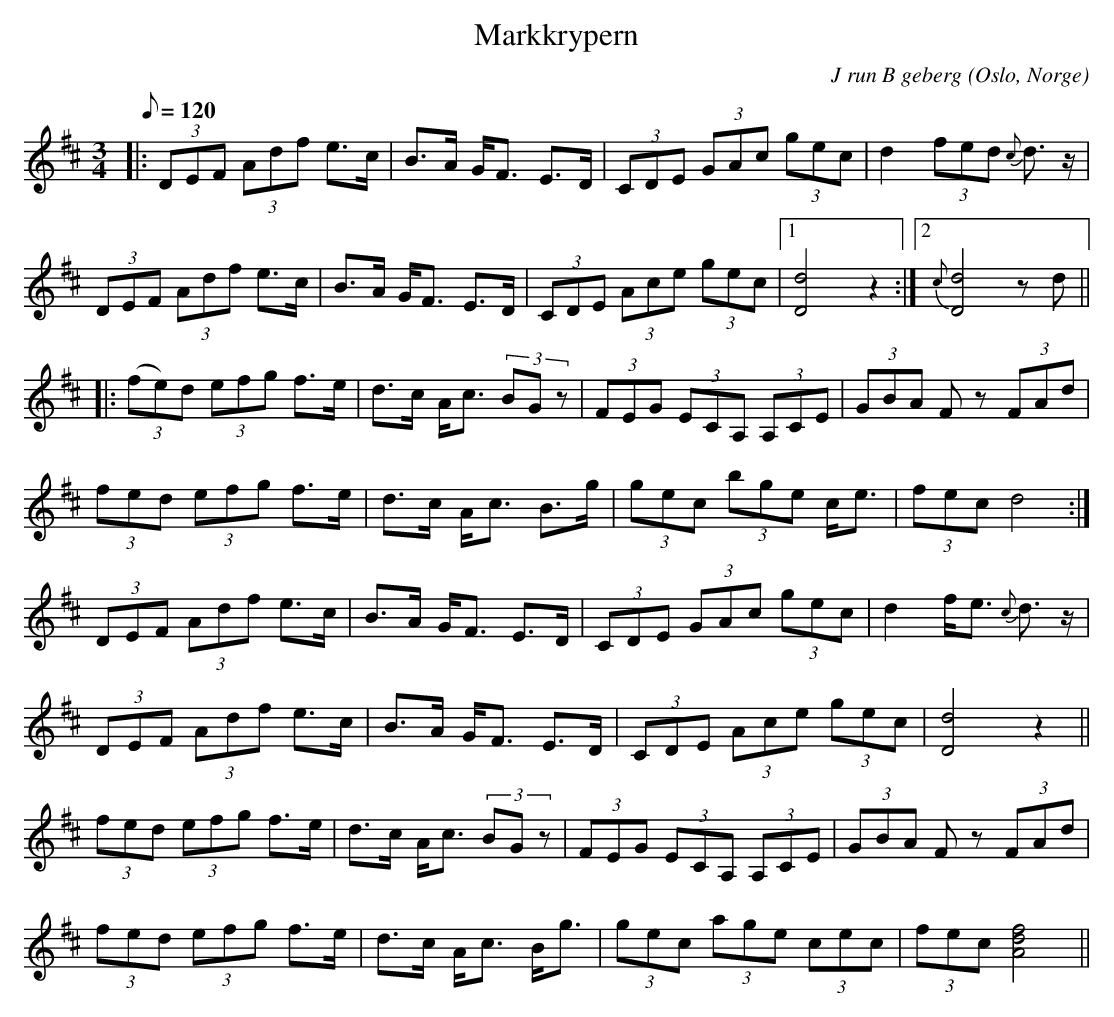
X:1
T:Markkrypern
M:3/4
L:1/8
Q:120
O:Oslo, Norge
C:J run B geberg
M:3/4
L:1/16
K:D
|:(3D2E2F2 (3A2d2f2 e3c | B3A GF3 E3D| (3C2D2E2 (3G2A2c2 (3g2e2c2| d4(3f2e2d2 {c}d3z|
(3D2E2F2 (3A2d2f2 e3c | B3A GF3 E3D |(3C2D2E2 (3A2c2e2 (3g2e2c2|1 [D8d8]z4:|2 {c}[D8d8]z2d2 ||
|:(3(f2e2)d2 (3e2f2g2 f3e|d3c Ac3 (3B2G2z2| (3F2E2G2 (3E2C2A,2 (3A,2C2E2|(3G2B2A2 F2z2 (3F2A2d2|
 (3f2e2d2 (3e2f2g2 f3e|d3c Ac3 B3g |(3g2e2c2 (3b2g2e2 ce3| (3f2e2c2 d8:|
(3D2E2F2 (3A2d2f2 e3c | B3A GF3 E3D| (3C2D2E2 (3G2A2c2 (3g2e2c2| d4fe3 {c}d3z|
(3D2E2F2 (3A2d2f2 e3c | B3A GF3 E3D |(3C2D2E2 (3A2c2e2 (3g2e2c2| [D8d8]z4||
(3f2e2d2 (3e2f2g2 f3e|d3c Ac3 (3B2G2z2| (3F2E2G2 (3E2C2A,2 (3A,2C2E2|(3G2B2A2 F2z2 (3F2A2d2|
 (3f2e2d2 (3e2f2g2 f3e|d3c Ac3 Bg3 |(3g2e2c2 (3a2g2e2 (3c2e2c2|(3f2e2c2 [A8d8f8] ||
